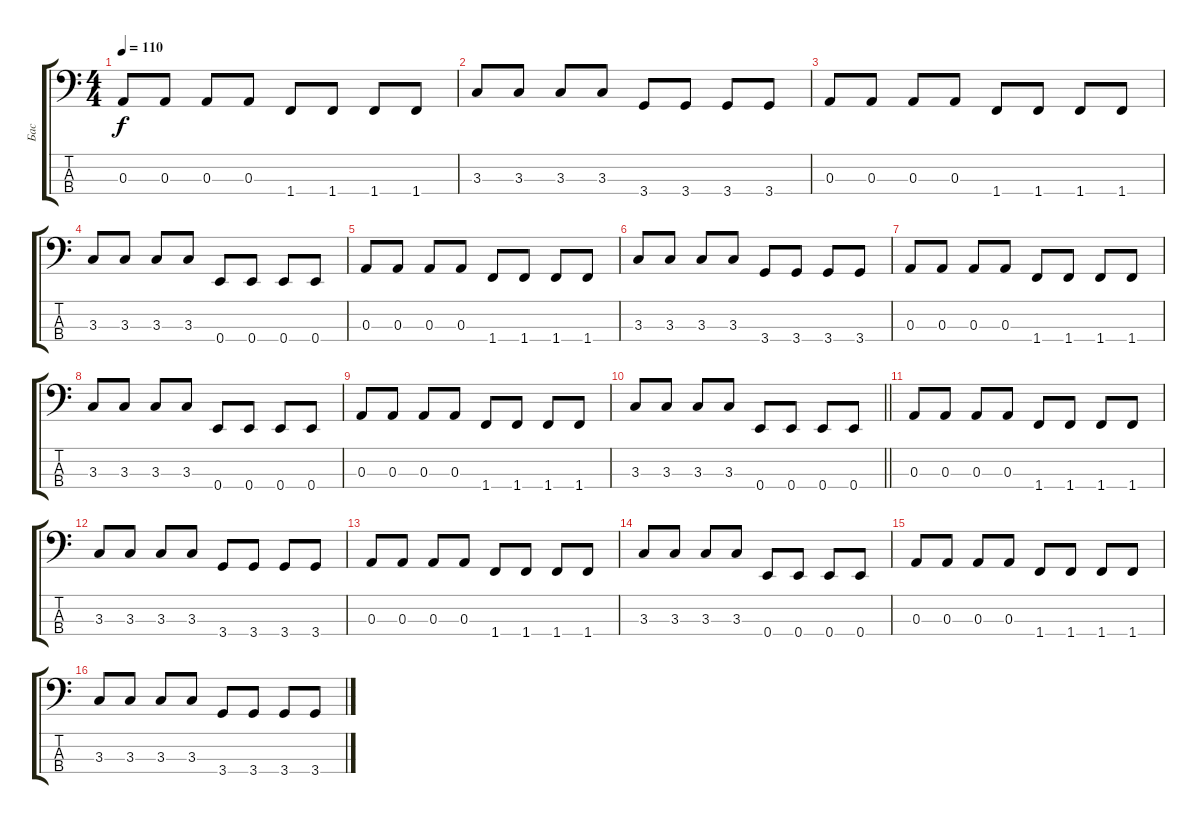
\track ("Бас" "Бас") {instrument electricbasspick}
\staff {score tabs}
\tuning (G2 D2 A1 E1) {hide}
\ts (4 4)
\tempo 110
\clef f4
\ks c
0.3.8{dy f} 0.3.8 0.3.8 0.3.8 1.4.8 1.4.8 1.4.8 1.4.8 |
3.3.8 3.3.8 3.3.8 3.3.8 3.4.8 3.4.8 3.4.8 3.4.8 |
0.3.8 0.3.8 0.3.8 0.3.8 1.4.8 1.4.8 1.4.8 1.4.8 |
3.3.8 3.3.8 3.3.8 3.3.8 0.4.8 0.4.8 0.4.8 0.4.8 |
0.3.8 0.3.8 0.3.8 0.3.8 1.4.8 1.4.8 1.4.8 1.4.8 |
3.3.8 3.3.8 3.3.8 3.3.8 3.4.8 3.4.8 3.4.8 3.4.8 |
0.3.8 0.3.8 0.3.8 0.3.8 1.4.8 1.4.8 1.4.8 1.4.8 |
3.3.8 3.3.8 3.3.8 3.3.8 0.4.8 0.4.8 0.4.8 0.4.8 |
0.3.8 0.3.8 0.3.8 0.3.8 1.4.8 1.4.8 1.4.8 1.4.8 |
\barLineRight lightlight
3.3.8 3.3.8 3.3.8 3.3.8 0.4.8 0.4.8 0.4.8 0.4.8 |
0.3.8 0.3.8 0.3.8 0.3.8 1.4.8 1.4.8 1.4.8 1.4.8 |
3.3.8 3.3.8 3.3.8 3.3.8 3.4.8 3.4.8 3.4.8 3.4.8 |
0.3.8 0.3.8 0.3.8 0.3.8 1.4.8 1.4.8 1.4.8 1.4.8 |
3.3.8 3.3.8 3.3.8 3.3.8 0.4.8 0.4.8 0.4.8 0.4.8 |
0.3.8 0.3.8 0.3.8 0.3.8 1.4.8 1.4.8 1.4.8 1.4.8 |
3.3.8 3.3.8 3.3.8 3.3.8 3.4.8 3.4.8 3.4.8 3.4.8
